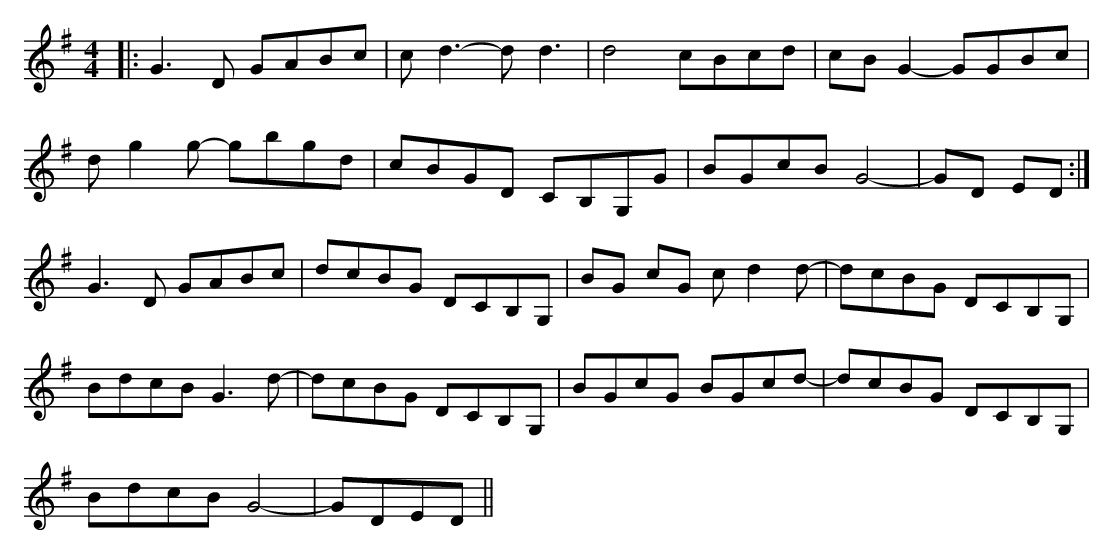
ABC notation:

X:1
M:4/4
K:G
|:G3D GABc|c-d3- d d3|d4 cBcd|cB G2- GGBc|
dg2g- gbgd|cBGD CB,G,G|BGcB G4-|GD ED:|
G3D GABc|dcBG DCB,G,|BG cG c-d2d-|dcBG DCB,G,|
BdcB G3d-|dcBG DCB,G,|BGcG BGcd-|dcBG DCB,G,|
BdcB G4-|GDED||
